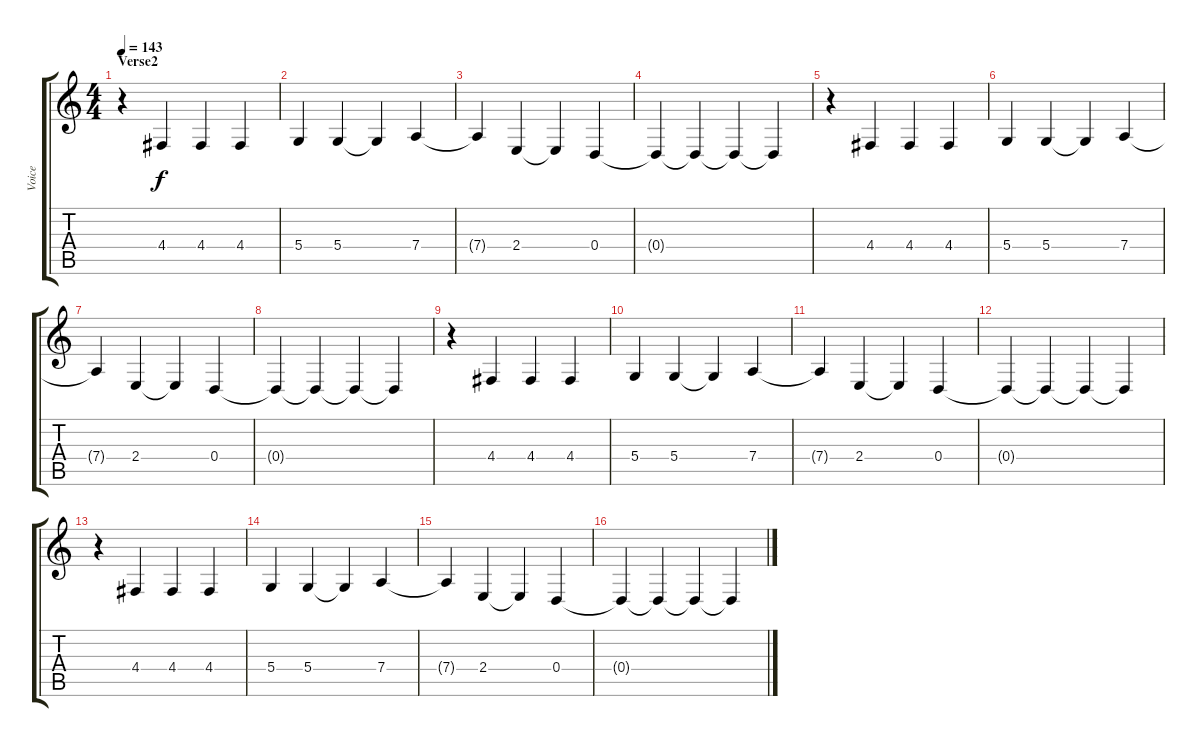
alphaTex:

\track ("Voice" "Voice") {instrument clarinet}
\staff {score tabs}
\tuning (E4 B3 G3 D3 A2 E2) {hide}
\ts (4 4)
\section ("" "Verse2")
\tempo 143
\clef g2
\ks c
r.4{dy f} 4.4.4 4.4.4 4.4.4 |
5.4.4 5.4.4 5.4{t}.4 7.4.4 |
7.4{t}.4 2.4.4 2.4{t}.4 0.4.4 |
0.4{t}.4 0.4{t}.4 0.4{t}.4 0.4{t}.4 |
r.4 4.4.4 4.4.4 4.4.4 |
5.4.4 5.4.4 5.4{t}.4 7.4.4 |
7.4{t}.4 2.4.4 2.4{t}.4 0.4.4 |
0.4{t}.4 0.4{t}.4 0.4{t}.4 0.4{t}.4 |
r.4 4.4.4 4.4.4 4.4.4 |
5.4.4 5.4.4 5.4{t}.4 7.4.4 |
7.4{t}.4 2.4.4 2.4{t}.4 0.4.4 |
0.4{t}.4 0.4{t}.4 0.4{t}.4 0.4{t}.4 |
r.4 4.4.4 4.4.4 4.4.4 |
5.4.4 5.4.4 5.4{t}.4 7.4.4 |
7.4{t}.4 2.4.4 2.4{t}.4 0.4.4 |
0.4{t}.4 0.4{t}.4 0.4{t}.4 0.4{t}.4
